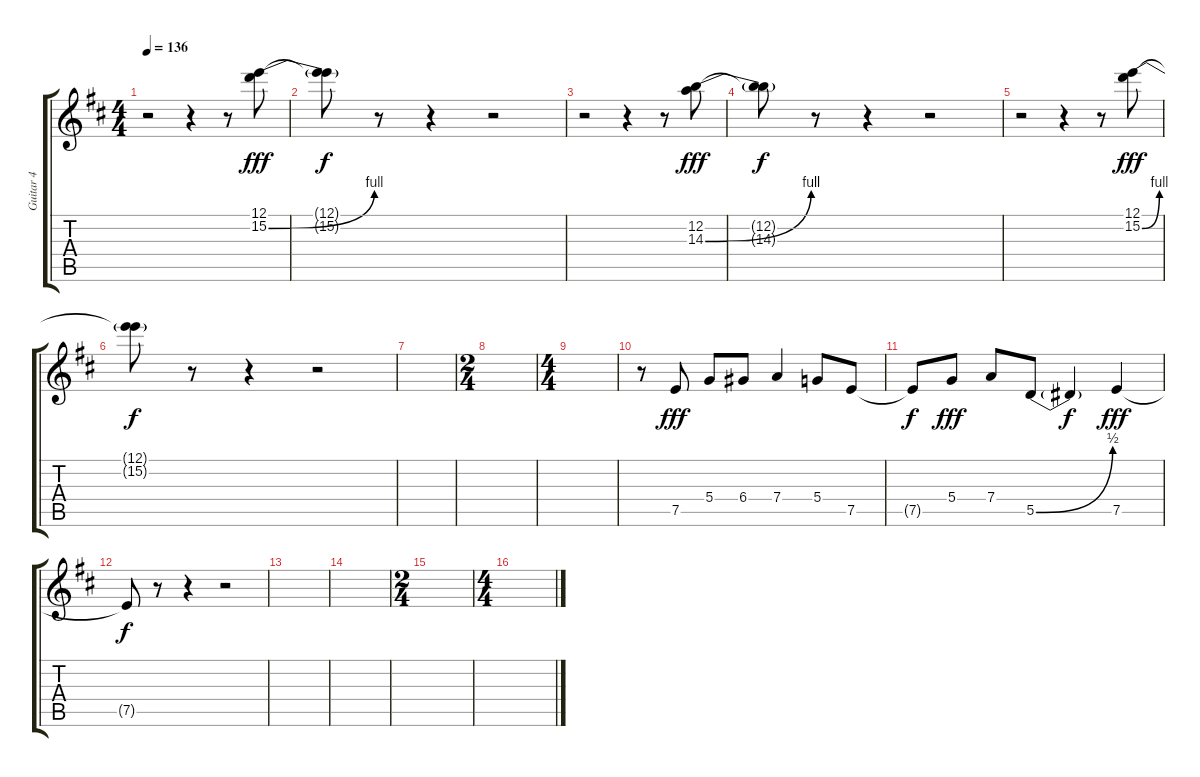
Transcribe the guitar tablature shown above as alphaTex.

\track ("Guitar 4" "Guitar 4") {instrument distortionguitar}
\staff {score tabs}
\tuning (E4 B3 G3 D3 A2 E2) {hide}
\ts (4 4)
\tempo 136
\clef g2
\ks d
r.2{dy fff} r.4 r.8 (12.1 15.2{be (bend 0 0 60 4)}).8 |
(12.1{t} 15.2{t}).8{dy f} r.8 r.4 r.2 |
r.2 r.4 r.8 (12.2 14.3{be (bend 0 0 60 4)}).8{dy fff} |
(12.2{t} 14.3{t}).8{dy f} r.8 r.4 r.2 |
r.2 r.4 r.8 (12.1 15.2{be (bend 0 0 60 4)}).8{dy fff} |
(12.1{t} 15.2{t}).8{dy f} r.8 r.4 r.2 |
|
\ts (2 4)
|
\ts (4 4)
|
r.8 7.5.8{dy fff} 5.4.8 6.4.8 7.4.4 5.4.8 7.5.8 |
7.5{t}.8{dy f} 5.4.8{dy fff} 7.4.8 5.5{be (bend 0 0 60 2)}.8 5.5{t}.4{dy f} 7.5.4{dy fff} |
7.5{t}.8{dy f} r.8 r.4 r.2 |
|
|
\ts (2 4)
|
\ts (4 4)
